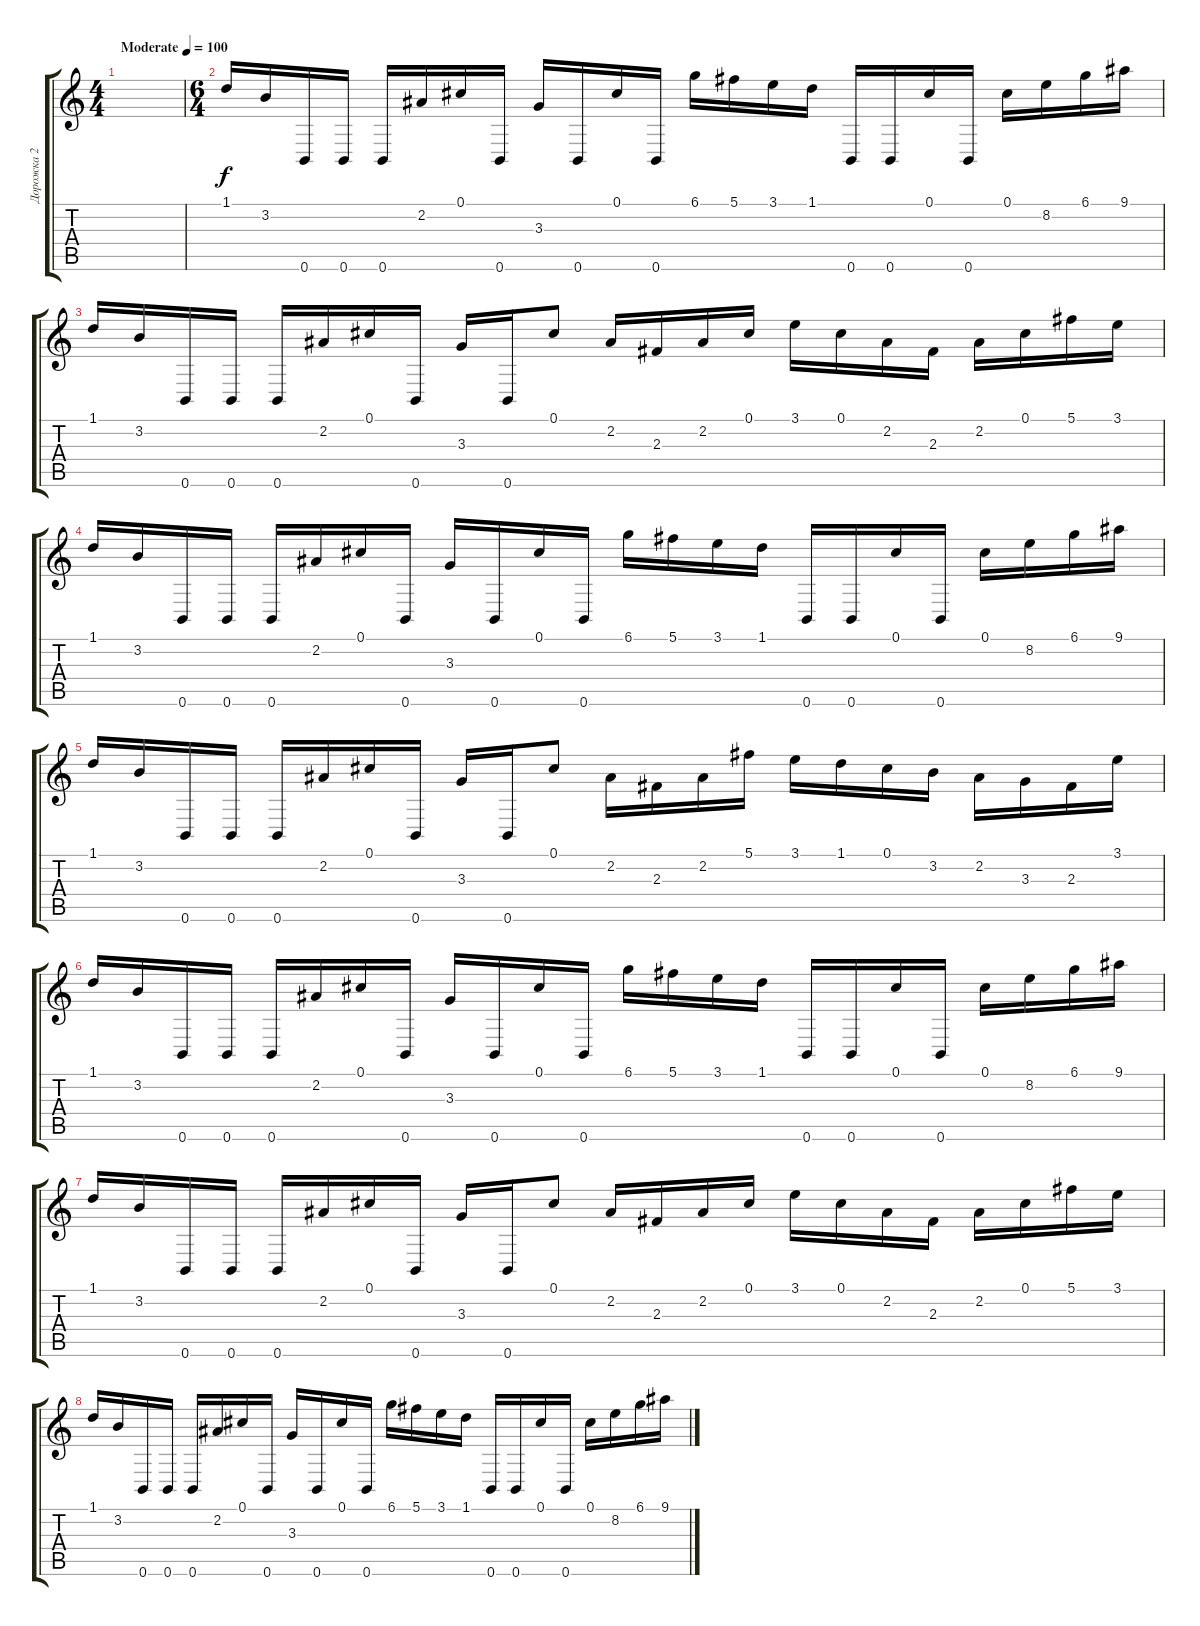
\track ("Дорожка 2" "Дорожка 2") {instrument distortionguitar}
\staff {score tabs}
\tuning (Db4 Ab3 E3 B2 Gb2 B1) {hide}
\ts (4 4)
\tempo (100 "Moderate")
\clef g2
\ks c
|
\ts (6 4)
1.1.16 3.2.16 0.6.16 0.6.16 0.6.16 2.2.16 0.1.16 0.6.16 3.3.16 0.6.16 0.1.16 0.6.16 6.1.16 5.1.16 3.1.16 1.1.16 0.6.16 0.6.16 0.1.16 0.6.16 0.1.16 8.2.16 6.1.16 9.1.16 |
1.1.16 3.2.16 0.6.16 0.6.16 0.6.16 2.2.16 0.1.16 0.6.16 3.3.16 0.6.16 0.1.8 2.2.16 2.3.16 2.2.16 0.1.16 3.1.16 0.1.16 2.2.16 2.3.16 2.2.16 0.1.16 5.1.16 3.1.16 |
1.1.16 3.2.16 0.6.16 0.6.16 0.6.16 2.2.16 0.1.16 0.6.16 3.3.16 0.6.16 0.1.16 0.6.16 6.1.16 5.1.16 3.1.16 1.1.16 0.6.16 0.6.16 0.1.16 0.6.16 0.1.16 8.2.16 6.1.16 9.1.16 |
1.1.16 3.2.16 0.6.16 0.6.16 0.6.16 2.2.16 0.1.16 0.6.16 3.3.16 0.6.16 0.1.8 2.2.16 2.3.16 2.2.16 5.1.16 3.1.16 1.1.16 0.1.16 3.2.16 2.2.16 3.3.16 2.3.16 3.1.16 |
1.1.16 3.2.16 0.6.16 0.6.16 0.6.16 2.2.16 0.1.16 0.6.16 3.3.16 0.6.16 0.1.16 0.6.16 6.1.16 5.1.16 3.1.16 1.1.16 0.6.16 0.6.16 0.1.16 0.6.16 0.1.16 8.2.16 6.1.16 9.1.16 |
1.1.16 3.2.16 0.6.16 0.6.16 0.6.16 2.2.16 0.1.16 0.6.16 3.3.16 0.6.16 0.1.8 2.2.16 2.3.16 2.2.16 0.1.16 3.1.16 0.1.16 2.2.16 2.3.16 2.2.16 0.1.16 5.1.16 3.1.16 |
1.1.16 3.2.16 0.6.16 0.6.16 0.6.16 2.2.16 0.1.16 0.6.16 3.3.16 0.6.16 0.1.16 0.6.16 6.1.16 5.1.16 3.1.16 1.1.16 0.6.16 0.6.16 0.1.16 0.6.16 0.1.16 8.2.16 6.1.16 9.1.16
